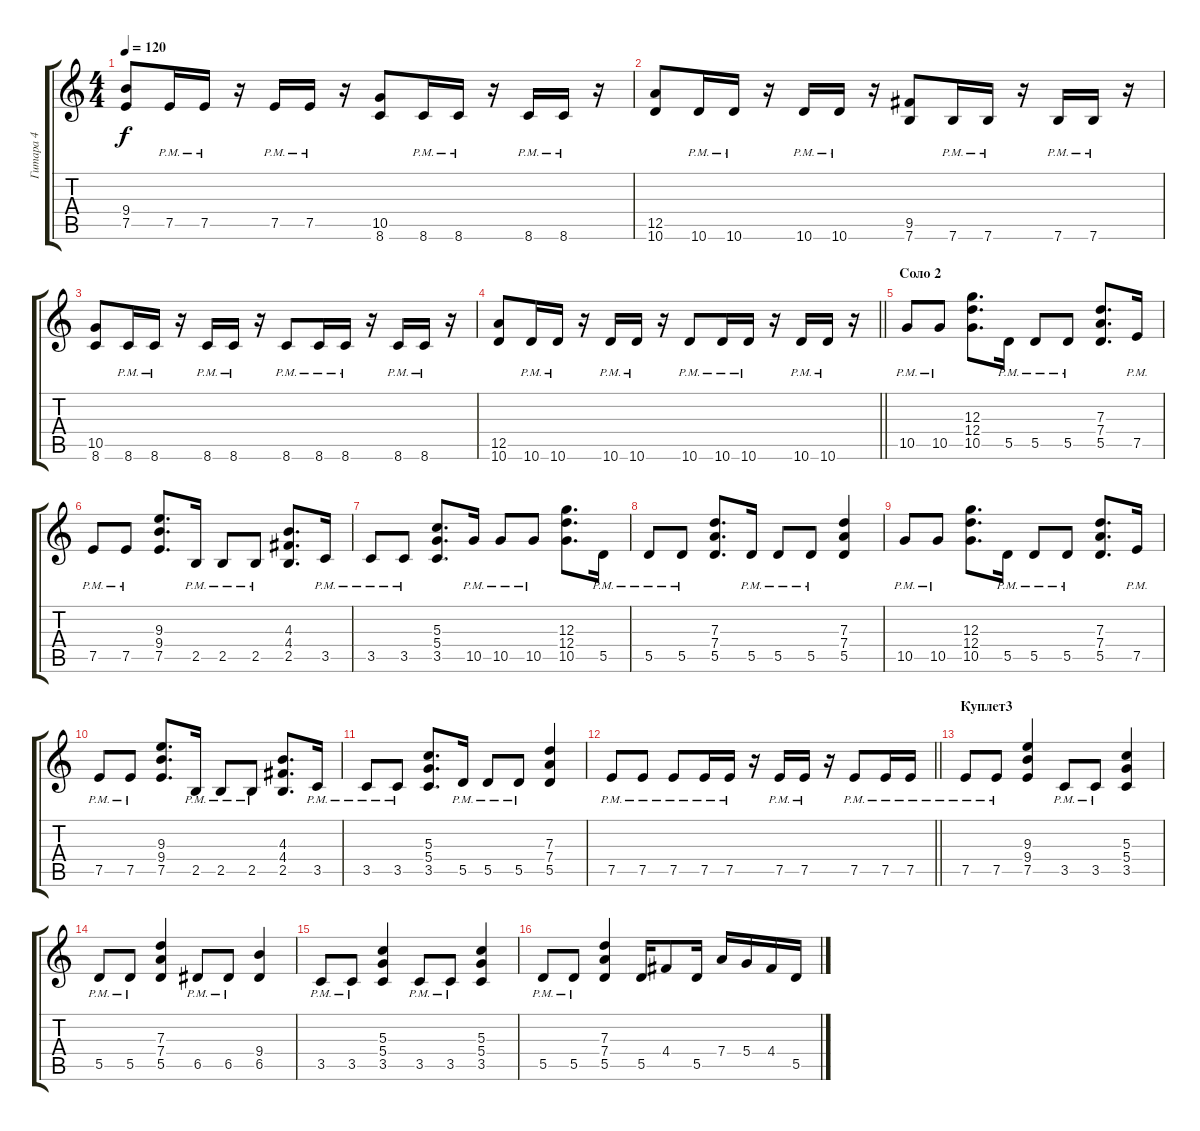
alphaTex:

\track ("Гитара 4" "Гитара 4") {instrument distortionguitar}
\staff {score tabs}
\tuning (E4 B3 G3 D3 A2 E2) {hide}
\ts (4 4)
\tempo 120
\clef g2
\ks c
(9.4 7.5).8{dy f} 7.5{pm}.16 7.5{pm}.16 r.16 7.5{pm}.16 7.5{pm}.16 r.16 (10.5 8.6).8 8.6{pm}.16 8.6{pm}.16 r.16 8.6{pm}.16 8.6{pm}.16 r.16 |
(12.5 10.6).8 10.6{pm}.16 10.6{pm}.16 r.16 10.6{pm}.16 10.6{pm}.16 r.16 (9.5 7.6).8 7.6{pm}.16 7.6{pm}.16 r.16 7.6{pm}.16 7.6{pm}.16 r.16 |
(10.5 8.6).8 8.6{pm}.16 8.6{pm}.16 r.16 8.6{pm}.16 8.6{pm}.16 r.16 8.6{pm}.8 8.6{pm}.16 8.6{pm}.16 r.16 8.6{pm}.16 8.6{pm}.16 r.16 |
\barLineRight lightlight
(12.5 10.6).8 10.6{pm}.16 10.6{pm}.16 r.16 10.6{pm}.16 10.6{pm}.16 r.16 10.6{pm}.8 10.6{pm}.16 10.6{pm}.16 r.16 10.6{pm}.16 10.6{pm}.16 r.16 |
\section ("" "Соло 2")
10.5{pm}.8 10.5{pm}.8 (12.3 12.4 10.5).8{d} 5.5{pm}.16 5.5{pm}.8 5.5{pm}.8 (7.3 7.4 5.5).8{d} 7.5{pm}.16 |
7.5{pm}.8 7.5{pm}.8 (9.3 9.4 7.5).8{d} 2.5{pm}.16 2.5{pm}.8 2.5{pm}.8 (4.3 4.4 2.5).8{d} 3.5{pm}.16 |
3.5{pm}.8 3.5{pm}.8 (5.3 5.4 3.5).8{d} 10.5{pm}.16 10.5{pm}.8 10.5{pm}.8 (12.3 12.4 10.5).8{d} 5.5{pm}.16 |
5.5{pm}.8 5.5{pm}.8 (7.3 7.4 5.5).8{d} 5.5{pm}.16 5.5{pm}.8 5.5{pm}.8 (7.3 7.4 5.5).4 |
10.5{pm}.8 10.5{pm}.8 (12.3 12.4 10.5).8{d} 5.5{pm}.16 5.5{pm}.8 5.5{pm}.8 (7.3 7.4 5.5).8{d} 7.5{pm}.16 |
7.5{pm}.8 7.5{pm}.8 (9.3 9.4 7.5).8{d} 2.5{pm}.16 2.5{pm}.8 2.5{pm}.8 (4.3 4.4 2.5).8{d} 3.5{pm}.16 |
3.5{pm}.8 3.5{pm}.8 (5.3 5.4 3.5).8{d} 5.5{pm}.16 5.5{pm}.8 5.5{pm}.8 (7.3 7.4 5.5).4 |
\barLineRight lightlight
7.5{pm}.8 7.5{pm}.8 7.5{pm}.8 7.5{pm}.16 7.5{pm}.16 r.16 7.5{pm}.16 7.5{pm}.16 r.16 7.5{pm}.8 7.5{pm}.16 7.5{pm}.16 |
\section ("" "Куплет3")
7.5{pm}.8 7.5{pm}.8 (9.3 9.4 7.5).4 3.5{pm}.8 3.5{pm}.8 (5.3 5.4 3.5).4 |
5.5{pm}.8 5.5{pm}.8 (7.3 7.4 5.5).4 6.5{pm}.8 6.5{pm}.8 (9.4 6.5).4 |
3.5{pm}.8 3.5{pm}.8 (5.3 5.4 3.5).4 3.5{pm}.8 3.5{pm}.8 (5.3 5.4 3.5).4 |
5.5{pm}.8 5.5{pm}.8 (7.3 7.4 5.5).4 5.5.16 4.4.8 5.5.16 7.4.16 5.4.16 4.4.16 5.5.16
